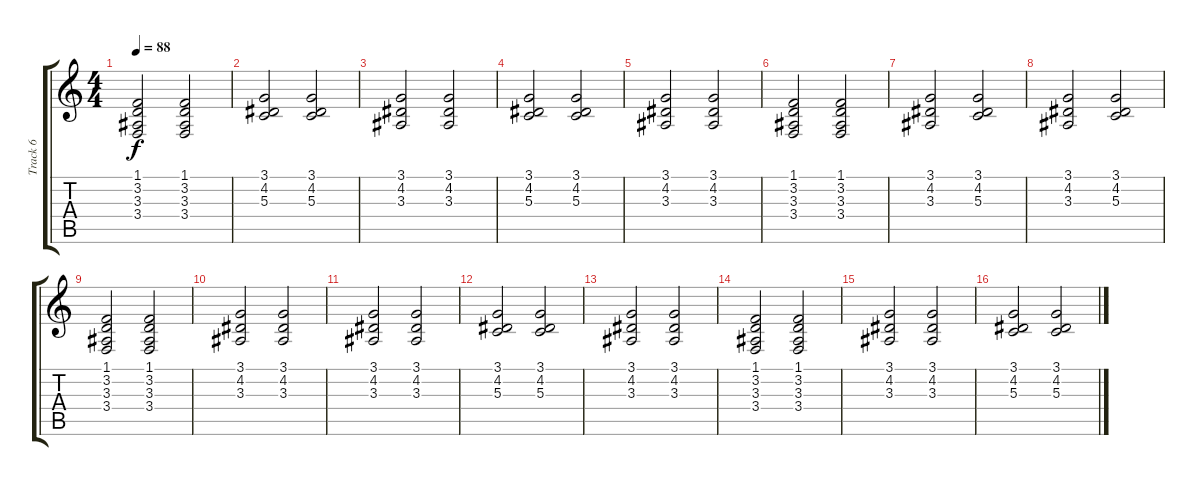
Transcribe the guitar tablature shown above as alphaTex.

\track ("Track 6" "Track 6") {instrument stringensemble1}
\staff {score tabs}
\tuning (E4 B3 G3 D3 A2 E2) {hide}
\ts (4 4)
\tempo 88
\clef g2
\ks c
(1.1 3.2 3.3 3.4).2{dy f} (1.1 3.2 3.3 3.4).2 |
(3.1 4.2 5.3).2 (3.1 4.2 5.3).2 |
(3.1 4.2 3.3).2 (3.1 4.2 3.3).2 |
(3.1 4.2 5.3).2 (3.1 4.2 5.3).2 |
(3.1 4.2 3.3).2 (3.1 4.2 3.3).2 |
(1.1 3.2 3.3 3.4).2 (1.1 3.2 3.3 3.4).2 |
(3.1 4.2 3.3).2 (3.1 4.2 5.3).2 |
(3.1 4.2 3.3).2 (3.1 4.2 5.3).2 |
(1.1 3.2 3.3 3.4).2 (1.1 3.2 3.3 3.4).2 |
(3.1 4.2 3.3).2 (3.1 4.2 3.3).2 |
(3.1 4.2 3.3).2 (3.1 4.2 3.3).2 |
(3.1 4.2 5.3).2 (3.1 4.2 5.3).2 |
(3.1 4.2 3.3).2 (3.1 4.2 3.3).2 |
(1.1 3.2 3.3 3.4).2 (1.1 3.2 3.3 3.4).2 |
(3.1 4.2 3.3).2 (3.1 4.2 3.3).2 |
(3.1 4.2 5.3).2 (3.1 4.2 5.3).2
